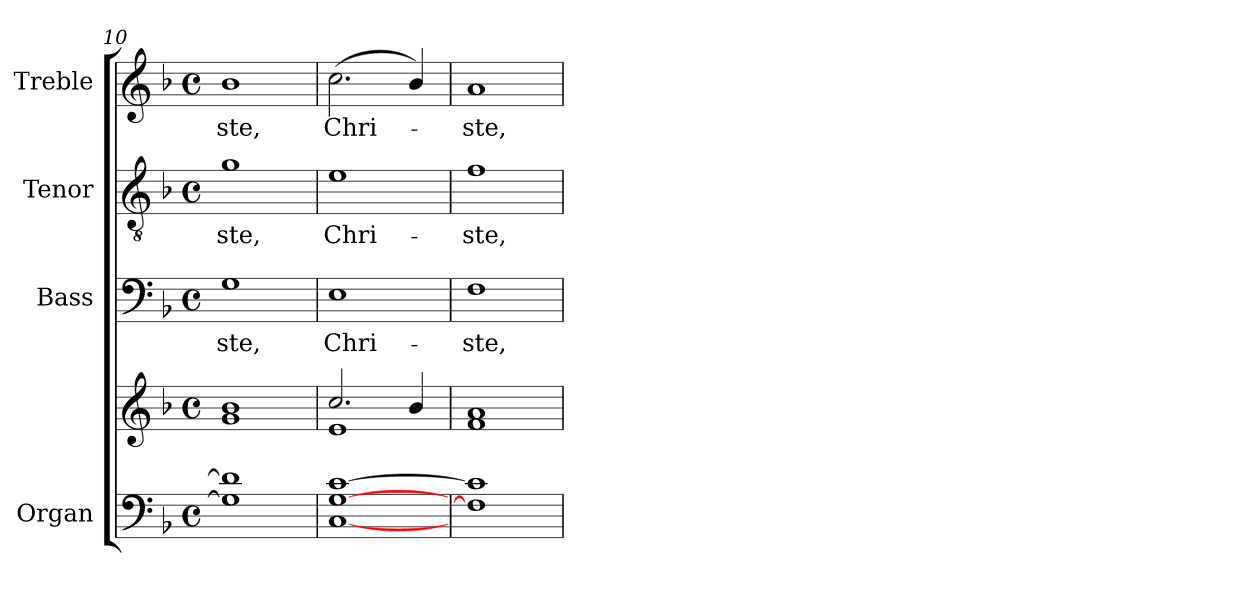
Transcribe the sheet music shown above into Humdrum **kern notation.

**kern	**kern	**kern	**text	**kern	**text	**kern	**text
*part4	*part4	*part3	*part3	*part2	*part2	*part1	*part1
*staff5	*staff4	*staff3	*staff3	*staff2	*staff2	*staff1	*staff1
*I"Organ	*	*I"Bass	*	*I"Tenor	*	*I"Treble	*
*I'Organ	*	*I'Bass	*	*I'Tenor	*	*I'Treble	*
*clefF4	*clefG2	*clefF4	*	*clefGv2	*	*clefG2	*
*k[b-]	*k[b-]	*k[b-]	*	*k[b-]	*	*k[b-]	*
*F:	*F:	*F:	*	*F:	*	*F:	*
*M4/4	*M4/4	*M4/4	*	*M4/4	*	*M4/4	*
*met(c)	*met(c)	*met(c)	*	*met(c)	*	*met(c)	*
=10	=10	=10	=10	=10	=10	=10	=10
*	*^	*	*	*	*	*	*
!	!	!	!	!LO:LY:b	!	!LO:LY:b	!	!LO:LY:b
1G] 1d]	1g 1b-	1ryy	1G	-ste,	1g	-ste,	1b-	ste,
=11	=11	=11	=11	=11	=11	=11	=11	=11
!	!	!	!	!LO:LY:b	!	!LO:LY:b	!	!LO:LY:b
[1C [1G [1c	2.cc/	1e\	1E	Chri-	1e	Chri-	(<2.cc	Chri-
.	4b-/	.	.	.	.	.	4b-/)	.
=12	=12	=12	=12	=12	=12	=12	=12	=12
!	!	!	!	!LO:LY:b	!	!LO:LY:b	!	!LO:LY:b
1F] 1c]	1f 1a	1ryy	1F	-ste,	1f	-ste,	1a	ste,
*	*v	*v	*	*	*	*	*	*
=	=	=	=	=	=	=	=
*-	*-	*-	*-	*-	*-	*-	*-
